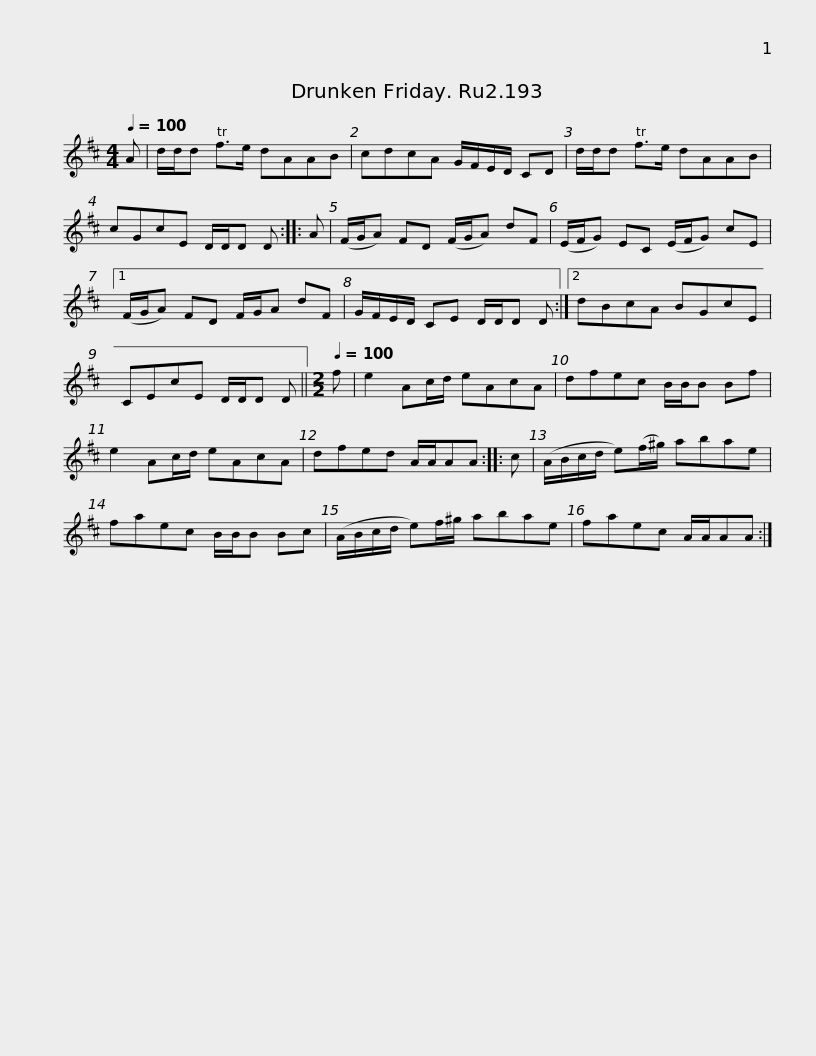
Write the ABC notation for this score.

X:1
L:1/8
Q:1/4=100
M:4/4
I:linebreak $
K:D
V:1 treble
V:1
 A | d/d/d f>e dAAB | cdcA G/F/E/D/ CD | d/d/d f>e dAAB | cGcE D/D/D D :: %5
 A |$ (F/G/A) FD (F/G/A) dF | (E/F/G) EC (E/F/G) cE |1 (F/G/A) FD F/G/A dF | G/F/E/D/ CE D/D/D D :|2$ %10
 dBcA BGcE | CEcE D/D/D D ||[M:2/2][Q:1/4=100] f | e2 Ac/d/ eAcA | dfec B/B/B Bf | %15
 e2 Ac/d/ eAcA |$ dfed A/A/AA :: c | (A/B/c/d/ e)(f/^g/) abae | faec B/B/B Bc | %20
 (A/B/c/d/ e)f/^g/ abae |$ faec A/A/AA :| %22
